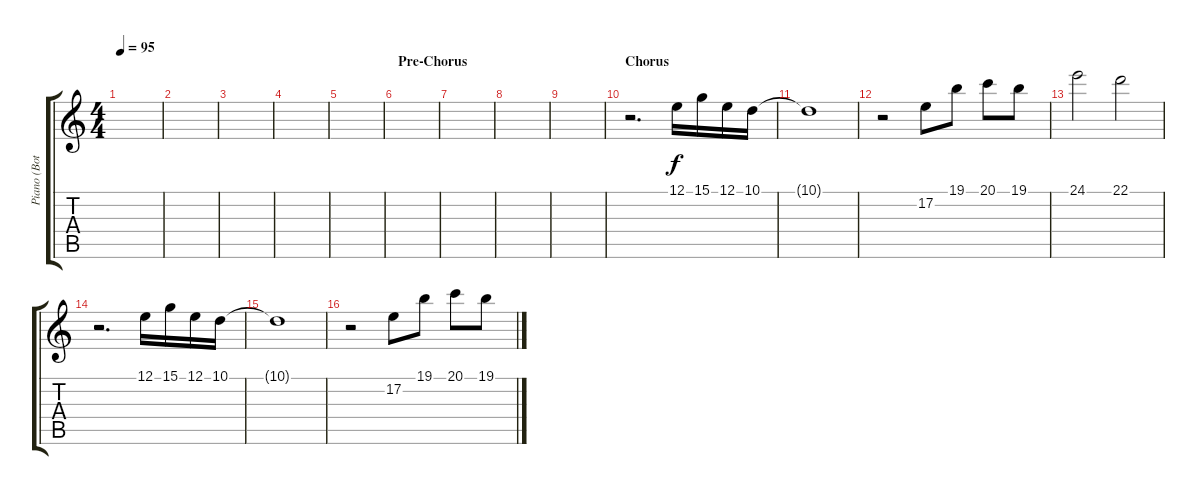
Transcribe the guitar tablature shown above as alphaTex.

\track ("Piano (Both Hands)" "Piano (Bot") {instrument brightacousticpiano}
\staff {score tabs}
\tuning (E4 B3 G3 D3 A2 E2) {hide}
\ts (4 4)
\tempo 95
\clef g2
\ks c
|
|
|
|
|
\section ("" "Pre-Chorus")
|
|
|
|
\section ("" "Chorus")
r.2{d} 12.1.16 15.1.16 12.1.16 10.1.16 |
10.1{t}.1 |
r.2 17.2.8 19.1.8 20.1.8 19.1.8 |
24.1.2 22.1.2 |
r.2{d} 12.1.16 15.1.16 12.1.16 10.1.16 |
10.1{t}.1 |
r.2 17.2.8 19.1.8 20.1.8 19.1.8
